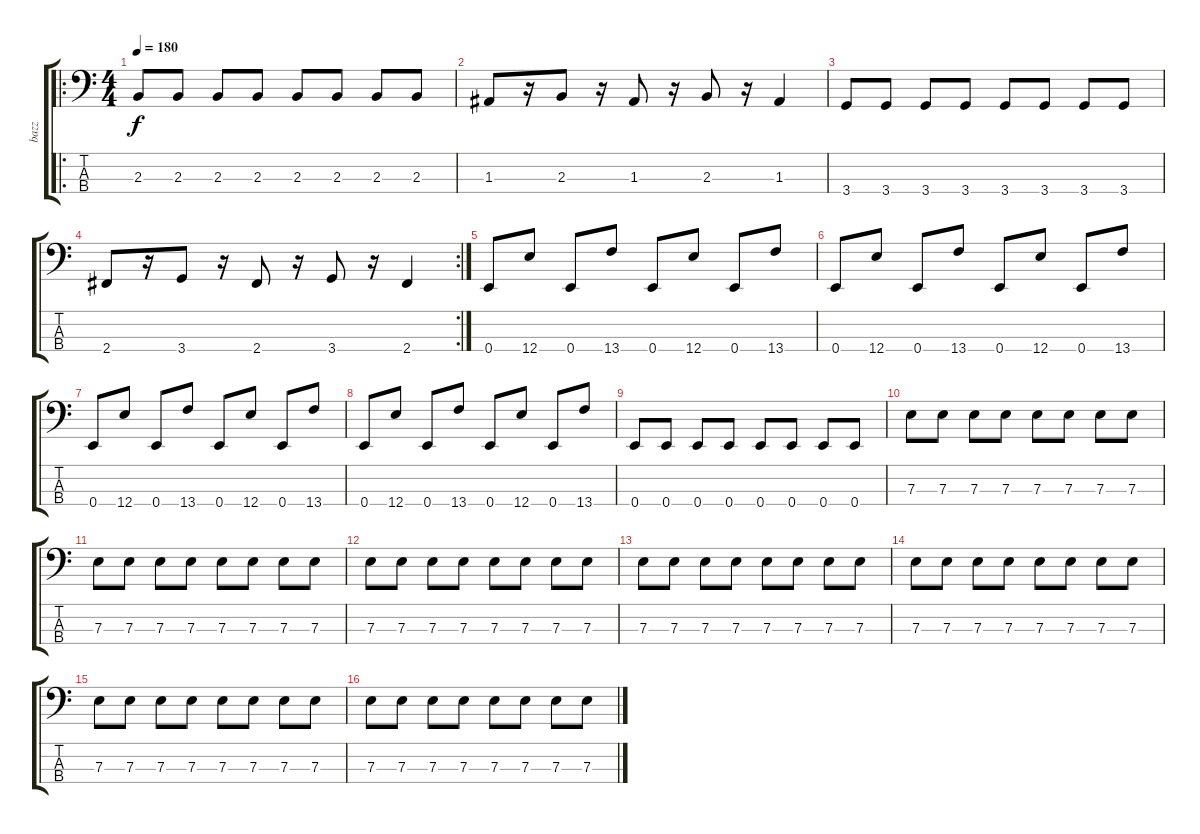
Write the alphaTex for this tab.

\track ("bazz" "bazz") {instrument electricbassfinger}
\staff {score tabs}
\tuning (G2 D2 A1 E1) {hide}
\ro
\ts (4 4)
\tempo 180
\clef f4
\ks c
2.3.8{dy f} 2.3.8 2.3.8 2.3.8 2.3.8 2.3.8 2.3.8 2.3.8 |
1.3.8 r.16 2.3.8 r.16 1.3.8 r.16 2.3.8 r.16 1.3.4 |
3.4.8 3.4.8 3.4.8 3.4.8 3.4.8 3.4.8 3.4.8 3.4.8 |
\rc 2
2.4.8 r.16 3.4.8 r.16 2.4.8 r.16 3.4.8 r.16 2.4.4 |
0.4.8 12.4.8 0.4.8 13.4.8 0.4.8 12.4.8 0.4.8 13.4.8 |
0.4.8 12.4.8 0.4.8 13.4.8 0.4.8 12.4.8 0.4.8 13.4.8 |
0.4.8 12.4.8 0.4.8 13.4.8 0.4.8 12.4.8 0.4.8 13.4.8 |
0.4.8 12.4.8 0.4.8 13.4.8 0.4.8 12.4.8 0.4.8 13.4.8 |
0.4.8 0.4.8 0.4.8 0.4.8 0.4.8 0.4.8 0.4.8 0.4.8 |
7.3.8 7.3.8 7.3.8 7.3.8 7.3.8 7.3.8 7.3.8 7.3.8 |
7.3.8 7.3.8 7.3.8 7.3.8 7.3.8 7.3.8 7.3.8 7.3.8 |
7.3.8 7.3.8 7.3.8 7.3.8 7.3.8 7.3.8 7.3.8 7.3.8 |
7.3.8 7.3.8 7.3.8 7.3.8 7.3.8 7.3.8 7.3.8 7.3.8 |
7.3.8 7.3.8 7.3.8 7.3.8 7.3.8 7.3.8 7.3.8 7.3.8 |
7.3.8 7.3.8 7.3.8 7.3.8 7.3.8 7.3.8 7.3.8 7.3.8 |
7.3.8 7.3.8 7.3.8 7.3.8 7.3.8 7.3.8 7.3.8 7.3.8
